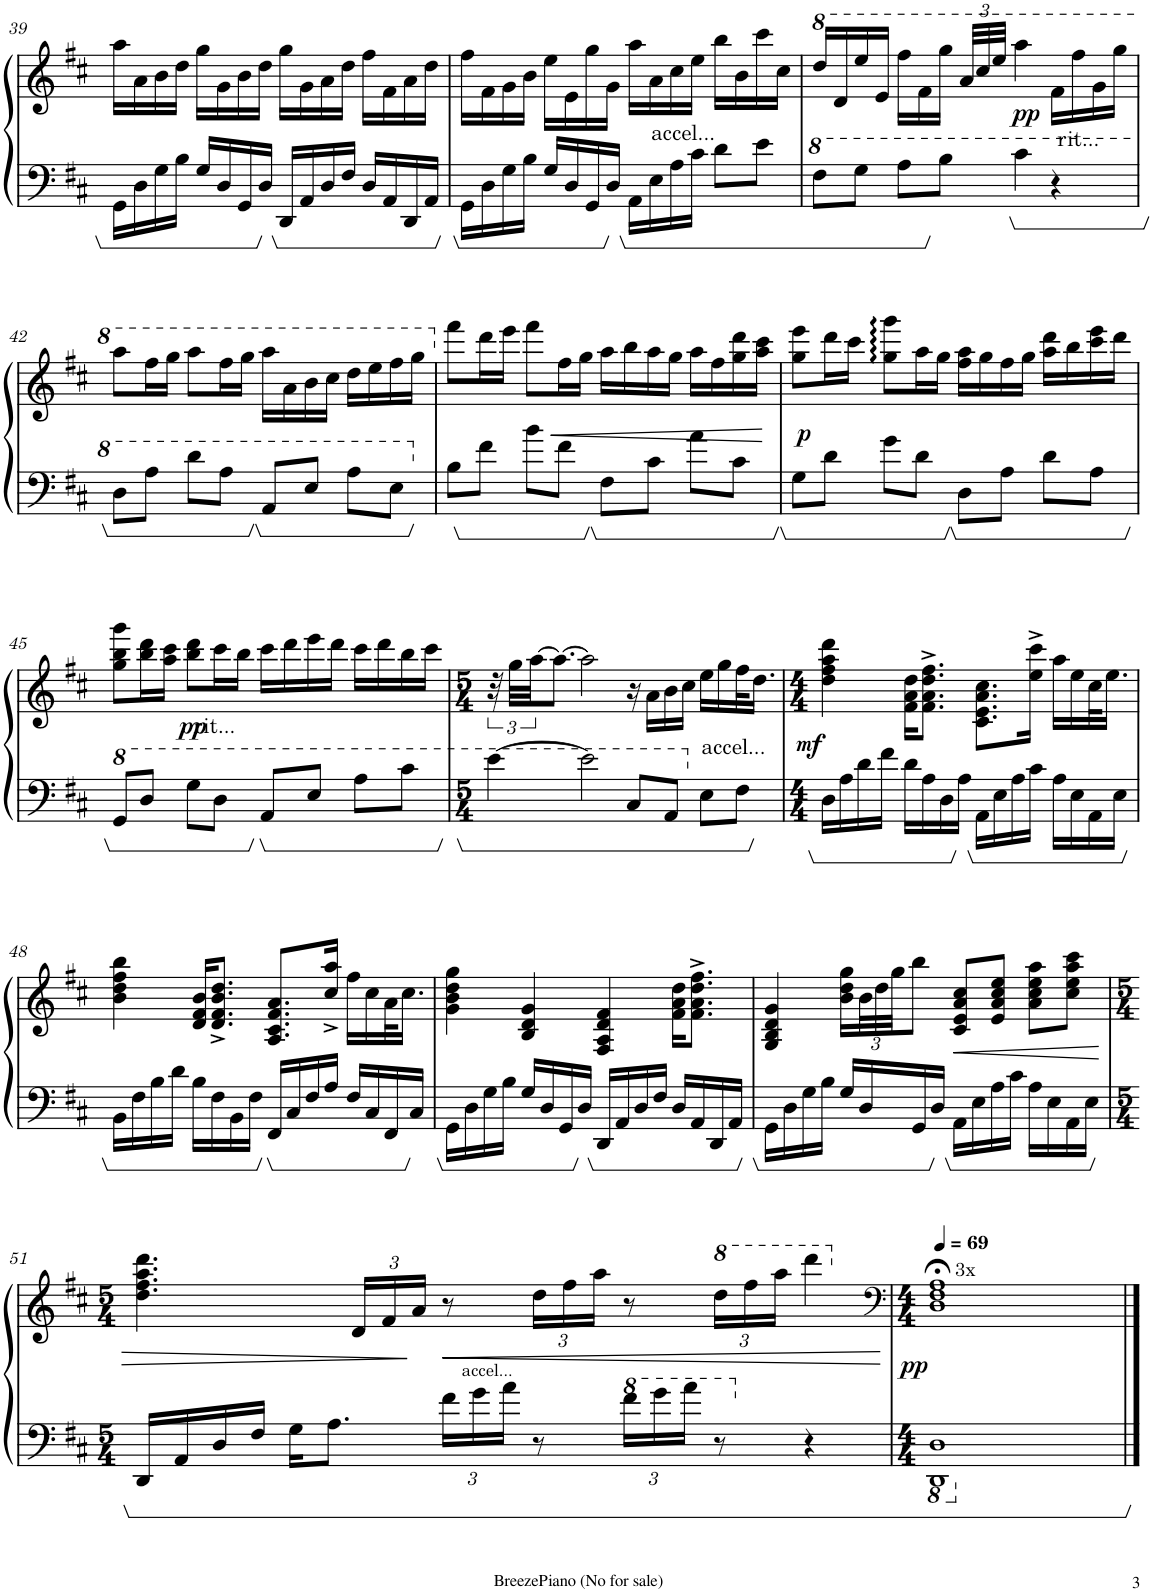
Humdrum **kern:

**kern	**kern	**dynam
*part1	*part1	*part1
*staff2	*staff1	*staff1/2
*I"Piano, Right Hand	*	*
*I'Pia.	*	*
!!LO:PB:g=z
*clefF4	*clefG2	*
*k[f#c#]	*k[f#c#]	*
*M4/4	*M4/4	*
=39	=39	=39
16GG\LL	16aa\LL	.
16D\	16a\	.
16G\	16b\	.
16B\JJ	16dd\JJ	.
16G/LL	16gg\LL	.
16D/	16g\	.
16GG/	16b\	.
16D/JJ	16dd\JJ	.
16DD/LL	16gg\LL	.
16AA/	16g\	.
16D/	16a\	.
16F#/JJ	16dd\JJ	.
16D/LL	16ff#\LL	.
16AA/	16f#\	.
16DD/	16a\	.
16AA/JJ	16dd\JJ	.
=40	=40	=40
16GG\LL	16ff#\LL	.
16D\	16f#\	.
16G\	16g\	.
16B\JJ	16b\JJ	.
16G/LL	16ee\LL	.
16D/	16e\	.
16GG/	16gg\	.
16D/JJ	16g\JJ	.
16AA\LL	16aa\LL	.
16E\	16a\	.
16A\	16cc#\	.
!	!LO:TX:b:t=accel...	!
16c#\JJ	16ee\JJ	.
8d\L	16bb\LL	.
.	16b\	.
8e\J	16ccc#\	.
.	16cc#\JJ	.
=41	=41	=41
*8va	*	*
*	*8va	*
8f#\L	16ddd/LL	.
.	16dd/	.
8g\J	16eee/	.
.	16ee/JJ	.
8a\L	16fff#\LL	.
.	16ff#\	.
8b\J	16ggg\JJ	.
*	*Xbrackettup	*
.	48aa/LLL	.
.	48ccc#/	.
.	48eee/JJJ	.
!	!LO:TX:b:t=rit...	!
!	!	!LO:DY:b
4cc#\	4aaa\	pp
4r	16ff#\LL	.
.	16fff#\	.
.	16gg\	.
.	16ggg\JJ	.
!!LO:LB:g=z
=42	=42	=42
8d\L	8aaa\L	.
8a\J	16fff#\L	.
.	16ggg\JJ	.
8dd\L	8aaa\L	.
8a\J	16fff#\L	.
.	16ggg\JJ	.
8A/L	16aaa\LL	.
.	16aa\	.
8e/J	16bb\	.
.	16ccc#\JJ	.
8a\L	16ddd\LL	.
.	16eee\	.
8e\J	16fff#\	.
.	16ggg\JJ	.
=43	=43	=43
*X8va	*	*
*	*X8va	*
8B\L	8fff#\L	.
8f#\J	16ddd\L	.
.	16eee\JJ	.
8b\L	8fff#\L	.
!	!	!LO:HP:b
8f#\J	16ff#\L	<
.	16gg\JJ	.
8F#\L	16aa\LL	.
.	16bb\	.
8c#\J	16aa\	.
.	16gg\JJ	.
8a\L	16aa\LL	.
.	16ff#\	.
8c#\J	16gg\ 16ddd\	.
.	16aa\ 16ccc#\JJ	.
.	.	[
=44	=44	=44
!	!	!LO:DY:b
8G\L	8gg\ 8eee\L	p
8d\J	16ddd\L	.
.	16ccc#\JJ	.
8g\L	8gg\: 8ggg\:L	.
8d\J	16aa\L	.
.	16gg\JJ	.
8D\L	16ff#\ 16aa\LL	.
.	16gg\	.
8A\J	16ff#\	.
.	16gg\JJ	.
8d\L	16aa\ 16ddd\LL	.
.	16bb\	.
8A\J	16ccc#\ 16eee\	.
.	16ddd\JJ	.
!!LO:LB:g=z
=45	=45	=45
*8va	*	*
8G/L	8gg\ 8bb\ 8ggg\L	.
8d/J	16bb\ 16ddd\L	.
.	16aa\ 16ccc#\JJ	.
!	!	!LO:DY:b
8g\L	8bb\ 8ddd\L	pp
!	!LO:TX:b:t=rit...	!
8d\J	16ccc#\L	.
.	16bb\JJ	.
8A/L	16ccc#\LL	.
.	16ddd\	.
8e/J	16eee\	.
.	16ddd\JJ	.
8a\L	16ccc#\LL	.
.	16ddd\	.
8cc#\J	16bb\	.
.	16ccc#\JJ	.
=46	=46	=46
*M5/4	*M5/4	*
*	*brackettup	*
[4ee\	48r	.
.	48gg\LLL	.
.	[48aa\JJ	.
.	8.aa\J_	.
2ee\]	2aa\]	.
8c#/L	16r	.
!	!LO:TX:b:t=accel...	!
.	16a\LL	.
8A/J	16b\	.
.	16cc#\JJ	.
*X8va	*	*
8E\L	16ee\LL	.
.	16gg\	.
8F#\J	32ff#\K	.
.	16.dd\JJ	.
=47	=47	=47
*M4/4	*M4/4	*
!	!	!LO:DY:b
16D\LL	4dd\ 4ff#\ 4aa\ 4ddd\	mf
16A\	.	.
16d\	.	.
16f#\JJ	.	.
16d\LL	16f#\ 16a\ 16dd\KL	.
16A\	8.f#\^ 8.a\^ 8.dd\^ 8.ff#\^J	.
16D\	.	.
16A\JJ	.	.
16AA\LL	8.c#\ 8.e\ 8.a\ 8.cc#\L	.
16E\	.	.
16A\	.	.
16c#\JJ	16ee\^ 16ccc#\^Jk	.
16A\LL	16aa\LL	.
16E\	16ee\	.
16AA\	32cc#\K	.
.	16.ee\JJ	.
16E\JJ	.	.
!!LO:LB:g=z
=48	=48	=48
16BB\LL	4b\ 4dd\ 4ff#\ 4bb\	.
16F#\	.	.
16B\	.	.
16d\JJ	.	.
16B\LL	16d/ 16f#/ 16b/KL	.
16F#\	8.d/^ 8.f#/^ 8.b/^ 8.dd/^J	.
16BB\	.	.
16F#\JJ	.	.
16FF#/LL	8.A/ 8.c#/ 8.f#/ 8.a/L	.
16C#/	.	.
16F#/	.	.
16A/JJ	16cc#/^ 16aa/^Jk	.
16F#/LL	16ff#\LL	.
16C#/	16cc#\	.
16FF#/	32a\K	.
.	16.cc#\JJ	.
16C#/JJ	.	.
=49	=49	=49
16GG\LL	4g\ 4b\ 4dd\ 4gg\	.
16D\	.	.
16G\	.	.
16B\JJ	.	.
16G/LL	4B/ 4d/ 4g/	.
16D/	.	.
16GG/	.	.
16D/JJ	.	.
16DD/LL	4F#/ 4A/ 4d/ 4f#/	.
16AA/	.	.
16D/	.	.
16F#/JJ	.	.
16D/LL	16f#\ 16a\ 16dd\KL	.
16AA/	8.f#\^ 8.a\^ 8.dd\^ 8.ff#\^J	.
16DD/	.	.
16AA/JJ	.	.
=50	=50	=50
16GG\LL	4G/ 4B/ 4d/ 4g/	.
16D\	.	.
16G\	.	.
16B\JJ	.	.
16G/LL	16b\ 16dd\ 16gg\LL	.
*	*Xbrackettup	*
16D/	48b\L	.
.	48dd\	.
.	48gg\JJ	.
16GG/	8bb\J	.
16D/JJ	.	.
!	!	!LO:HP:b
16AA\LL	8c#/ 8e/ 8a/ 8cc#/L	<
16E\	.	.
16A\	8e/ 8a/ 8cc#/ 8ee/J	.
16c#\JJ	.	.
16A\LL	8a\ 8cc#\ 8ee\ 8aa\L	.
16E\	.	.
16AA\	8cc#\ 8ee\ 8aa\ 8ccc#\J	.
16E\JJ	.	.
.	.	[
!!LO:LB:g=z
=51	=51	=51
*M5/4	*M5/4	*
!	!	!LO:HP:b
16DD/LL	4.dd\ 4.ff#\ 4.aa\ 4.ddd\	>
16AA/	.	.
16D/	.	.
16F#/JJ	.	.
16G\KL	.	.
8.A\J	.	.
.	24d/LL	.
.	24f#/	.
.	24a/JJ	]
*Xbrackettup	*	*
!	!LO:TX:b:t=accel...	!
24f#\LL	8r	.
24g\	.	.
24a\JJ	.	.
8r	24dd\LL	.
.	24ff#\	.
.	24aa\JJ	.
*8va	*	*
24ff#\LL	8r	.
24gg\	.	.
24aa\JJ	.	.
*	*8va	*
8r	24ddd\LL	.
.	24fff#\	.
.	24aaa\JJ	.
*X8va	*	*
4r	4dddd\	.
=52	=52	=52
*	*clefF4	*
*M4/4	*M4/4	*
*8ba	*	*
*	*X8va	*
*	*MM69	*
!	!LO:TX:a:t=3x	!
!	!	!LO:DY:b
1DDD 1DD	1D;< 1F#;< 1A;<	pp
*X8ba	*	*
==	==	==
*-	*-	*-
